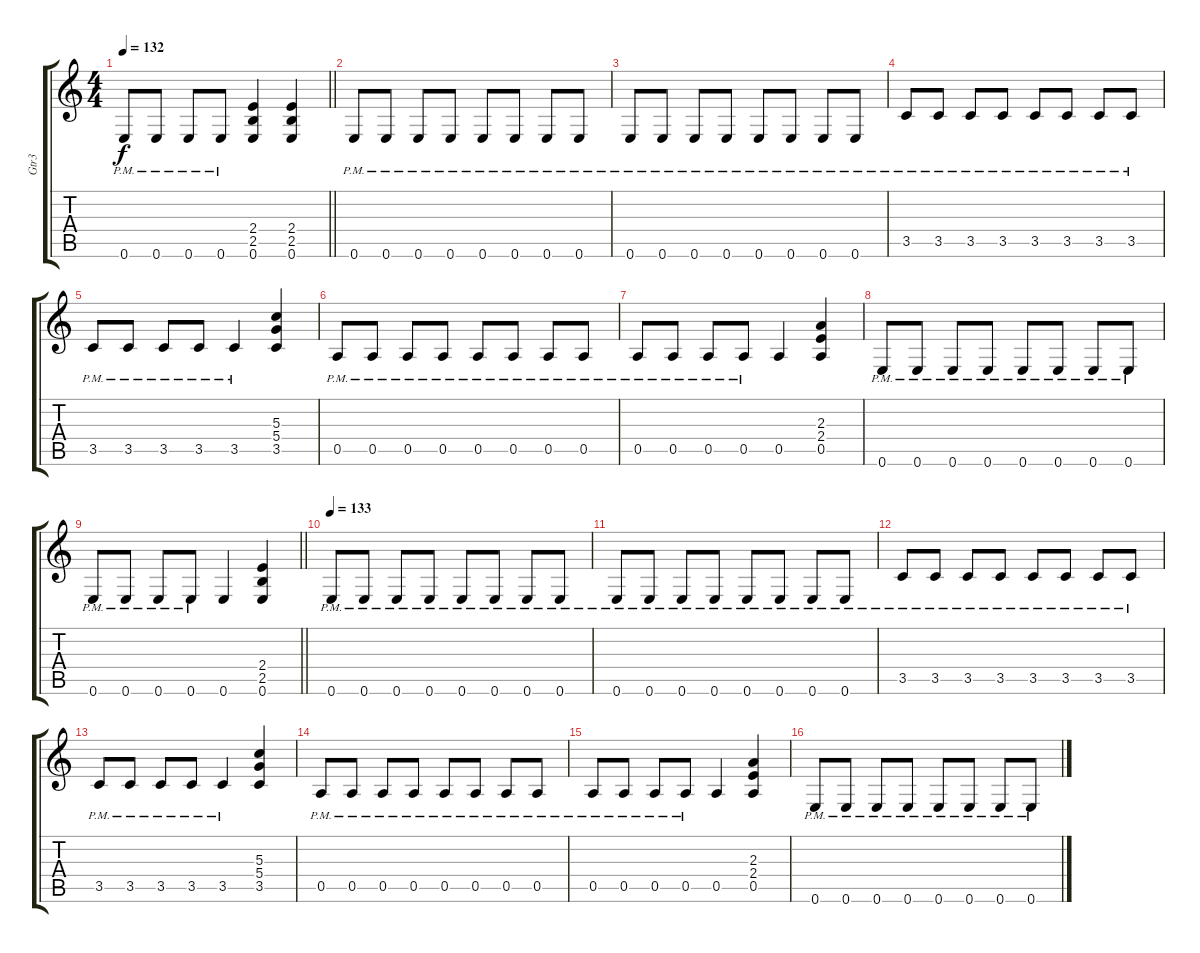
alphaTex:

\track ("Gtr3" "Gtr3") {instrument distortionguitar}
\staff {score tabs}
\tuning (E4 B3 G3 D3 A2 E2) {hide}
\ts (4 4)
\tempo 132
\clef g2
\barLineRight lightlight
\ks c
0.6{pm}.8{dy f} 0.6{pm}.8 0.6{pm}.8 0.6{pm}.8 (2.4 2.5 0.6).4 (2.4 2.5 0.6).4 |
0.6{pm}.8 0.6{pm}.8 0.6{pm}.8 0.6{pm}.8 0.6{pm}.8 0.6{pm}.8 0.6{pm}.8 0.6{pm}.8 |
0.6{pm}.8 0.6{pm}.8 0.6{pm}.8 0.6{pm}.8 0.6{pm}.8 0.6{pm}.8 0.6{pm}.8 0.6{pm}.8 |
3.5{pm}.8 3.5{pm}.8 3.5{pm}.8 3.5{pm}.8 3.5{pm}.8 3.5{pm}.8 3.5{pm}.8 3.5{pm}.8 |
3.5{pm}.8 3.5{pm}.8 3.5{pm}.8 3.5{pm}.8 3.5{pm}.4 (5.3 5.4 3.5).4 |
0.5{pm}.8 0.5{pm}.8 0.5{pm}.8 0.5{pm}.8 0.5{pm}.8 0.5{pm}.8 0.5{pm}.8 0.5{pm}.8 |
0.5{pm}.8 0.5{pm}.8 0.5{pm}.8 0.5{pm}.8 0.5.4 (2.3 2.4 0.5).4 |
0.6{pm}.8 0.6{pm}.8 0.6{pm}.8 0.6{pm}.8 0.6{pm}.8 0.6{pm}.8 0.6{pm}.8 0.6{pm}.8 |
\barLineRight lightlight
0.6{pm}.8 0.6{pm}.8 0.6{pm}.8 0.6{pm}.8 0.6.4 (2.4 2.5 0.6).4 |
\tempo 133
0.6{pm}.8 0.6{pm}.8 0.6{pm}.8 0.6{pm}.8 0.6{pm}.8 0.6{pm}.8 0.6{pm}.8 0.6{pm}.8 |
0.6{pm}.8 0.6{pm}.8 0.6{pm}.8 0.6{pm}.8 0.6{pm}.8 0.6{pm}.8 0.6{pm}.8 0.6{pm}.8 |
3.5{pm}.8 3.5{pm}.8 3.5{pm}.8 3.5{pm}.8 3.5{pm}.8 3.5{pm}.8 3.5{pm}.8 3.5{pm}.8 |
3.5{pm}.8 3.5{pm}.8 3.5{pm}.8 3.5{pm}.8 3.5{pm}.4 (5.3 5.4 3.5).4 |
0.5{pm}.8 0.5{pm}.8 0.5{pm}.8 0.5{pm}.8 0.5{pm}.8 0.5{pm}.8 0.5{pm}.8 0.5{pm}.8 |
0.5{pm}.8 0.5{pm}.8 0.5{pm}.8 0.5{pm}.8 0.5.4 (2.3 2.4 0.5).4 |
0.6{pm}.8 0.6{pm}.8 0.6{pm}.8 0.6{pm}.8 0.6{pm}.8 0.6{pm}.8 0.6{pm}.8 0.6{pm}.8
